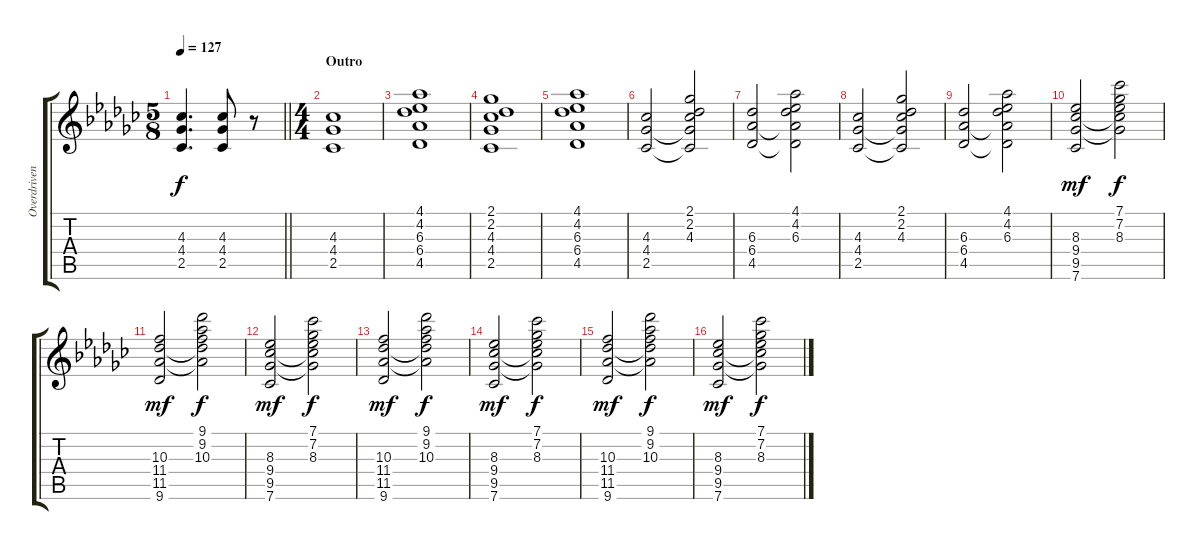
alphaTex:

\track ("Overdriven Guitar" "Overdriven") {instrument overdrivenguitar}
\staff {score tabs}
\tuning (E4 B3 G3 D3 A2 E2) {hide}
\ts (5 8)
\tempo 127
\clef g2
\barLineRight lightlight
\ks ebminor
(4.3 4.4 2.5).4{d dy f} (4.3 4.4 2.5).8 r.8 |
\ts (4 4)
\section ("" "Outro")
(4.3 4.4 2.5).1 |
(4.1 4.2 6.3 6.4 4.5).1 |
(2.1 2.2 4.3 4.4 2.5).1 |
(4.1 4.2 6.3 6.4 4.5).1 |
(4.3 4.4 2.5).2 (2.1 2.2 4.3 4.4{t} 2.5{t}).2 |
(6.3 6.4 4.5).2 (4.1 4.2 6.3 6.4{t} 4.5{t}).2 |
(4.3 4.4 2.5).2 (2.1 2.2 4.3 4.4{t} 2.5{t}).2 |
(6.3 6.4 4.5).2 (4.1 4.2 6.3 6.4{t} 4.5{t}).2 |
(8.3 9.4 9.5 7.6).2{dy mf} (7.1 7.2 8.3 9.4{t} 9.5{t}).2{dy f} |
(10.3 11.4 11.5 9.6).2{dy mf} (9.1 9.2 10.3 11.4{t} 11.5{t}).2{dy f} |
(8.3 9.4 9.5 7.6).2{dy mf} (7.1 7.2 8.3 9.4{t} 9.5{t}).2{dy f} |
(10.3 11.4 11.5 9.6).2{dy mf} (9.1 9.2 10.3 11.4{t} 11.5{t}).2{dy f} |
(8.3 9.4 9.5 7.6).2{dy mf} (7.1 7.2 8.3 9.4{t} 9.5{t}).2{dy f} |
(10.3 11.4 11.5 9.6).2{dy mf} (9.1 9.2 10.3 11.4{t} 11.5{t}).2{dy f} |
(8.3 9.4 9.5 7.6).2{dy mf} (7.1 7.2 8.3 9.4{t} 9.5{t}).2{dy f}
